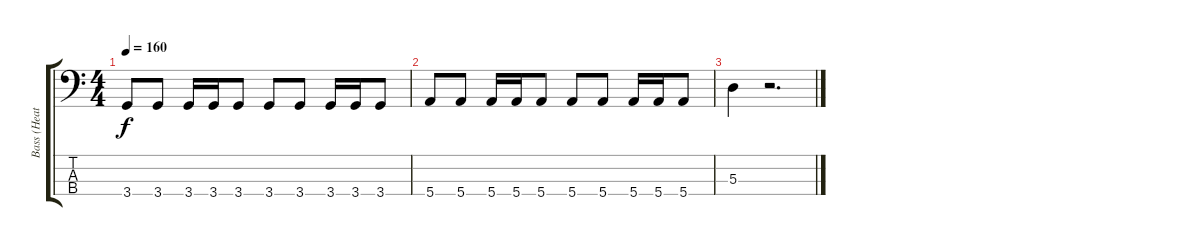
\track ("Bass (Heather/Yvonne)" "Bass (Heat") {instrument electricbassfinger}
\staff {score tabs}
\tuning (G2 D2 A1 E1) {hide}
\ts (4 4)
\tempo 160
\clef f4
\ks c
3.4.8{dy f} 3.4.8 3.4.16 3.4.16 3.4.8 3.4.8 3.4.8 3.4.16 3.4.16 3.4.8 |
5.4.8 5.4.8 5.4.16 5.4.16 5.4.8 5.4.8 5.4.8 5.4.16 5.4.16 5.4.8 |
5.3.4 r.2{d}
